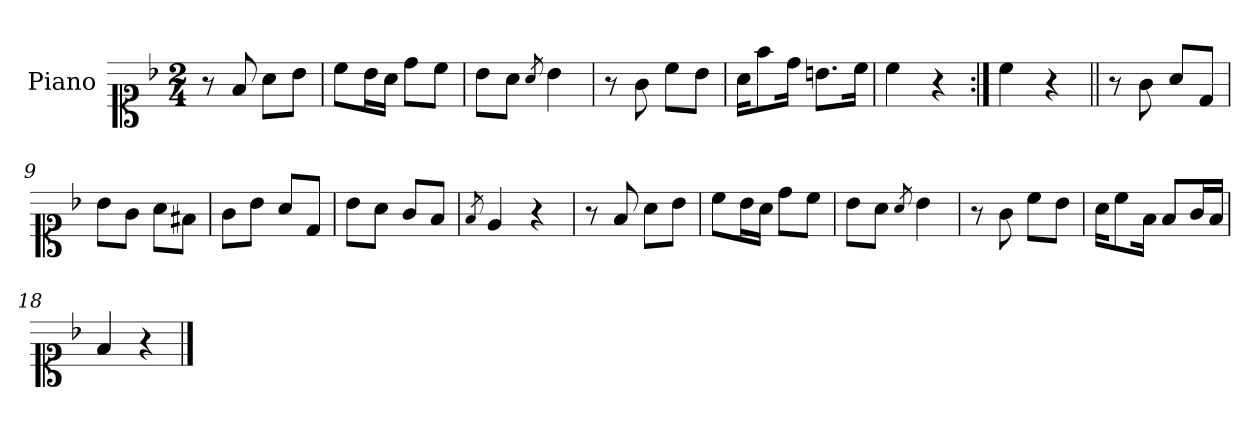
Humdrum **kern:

**kern
*part1
*staff1
*I"Piano
*I'Pno.
*clefC1
*k[b-]
*M2/4
=1
8r
8f/
8a\L
8b-\J
=2
8cc\L
16b-\L
16a\JJ
8dd\L
8cc\J
=3
8b-\L
8a\J
8qa/
4b-\
=4
8r
8g\
8cc\L
8b-\J
=5
16a\KL
8ff\
16dd\Jk
8.bn\L
16cc\Jk
=6
4cc\
4r
=7:|!
4cc\
4r
!!LO:LB:g=z
=8||
8r
8g\
8a/L
8d/J
=9
8b-\L
8g\J
8a\L
8f#X\J
=10
8g\L
8b-\J
8a/L
8d/J
=11
8b-\L
8a\J
8g/L
8f/J
=12
8qf/
4e/
4r
=13
8r
8f/
8a\L
8b-\J
=14
8cc\L
16b-\L
16a\JJ
8dd\L
8cc\J
!!LO:LB:g=z
=15
8b-\L
8a\J
8qa/
4b-\
=16
8r
8g\
8cc\L
8b-\J
=17
16a\KL
8cc\
16f\Jk
8f/L
16g/L
16f/JJ
=18
4f/
4r
==
*-
